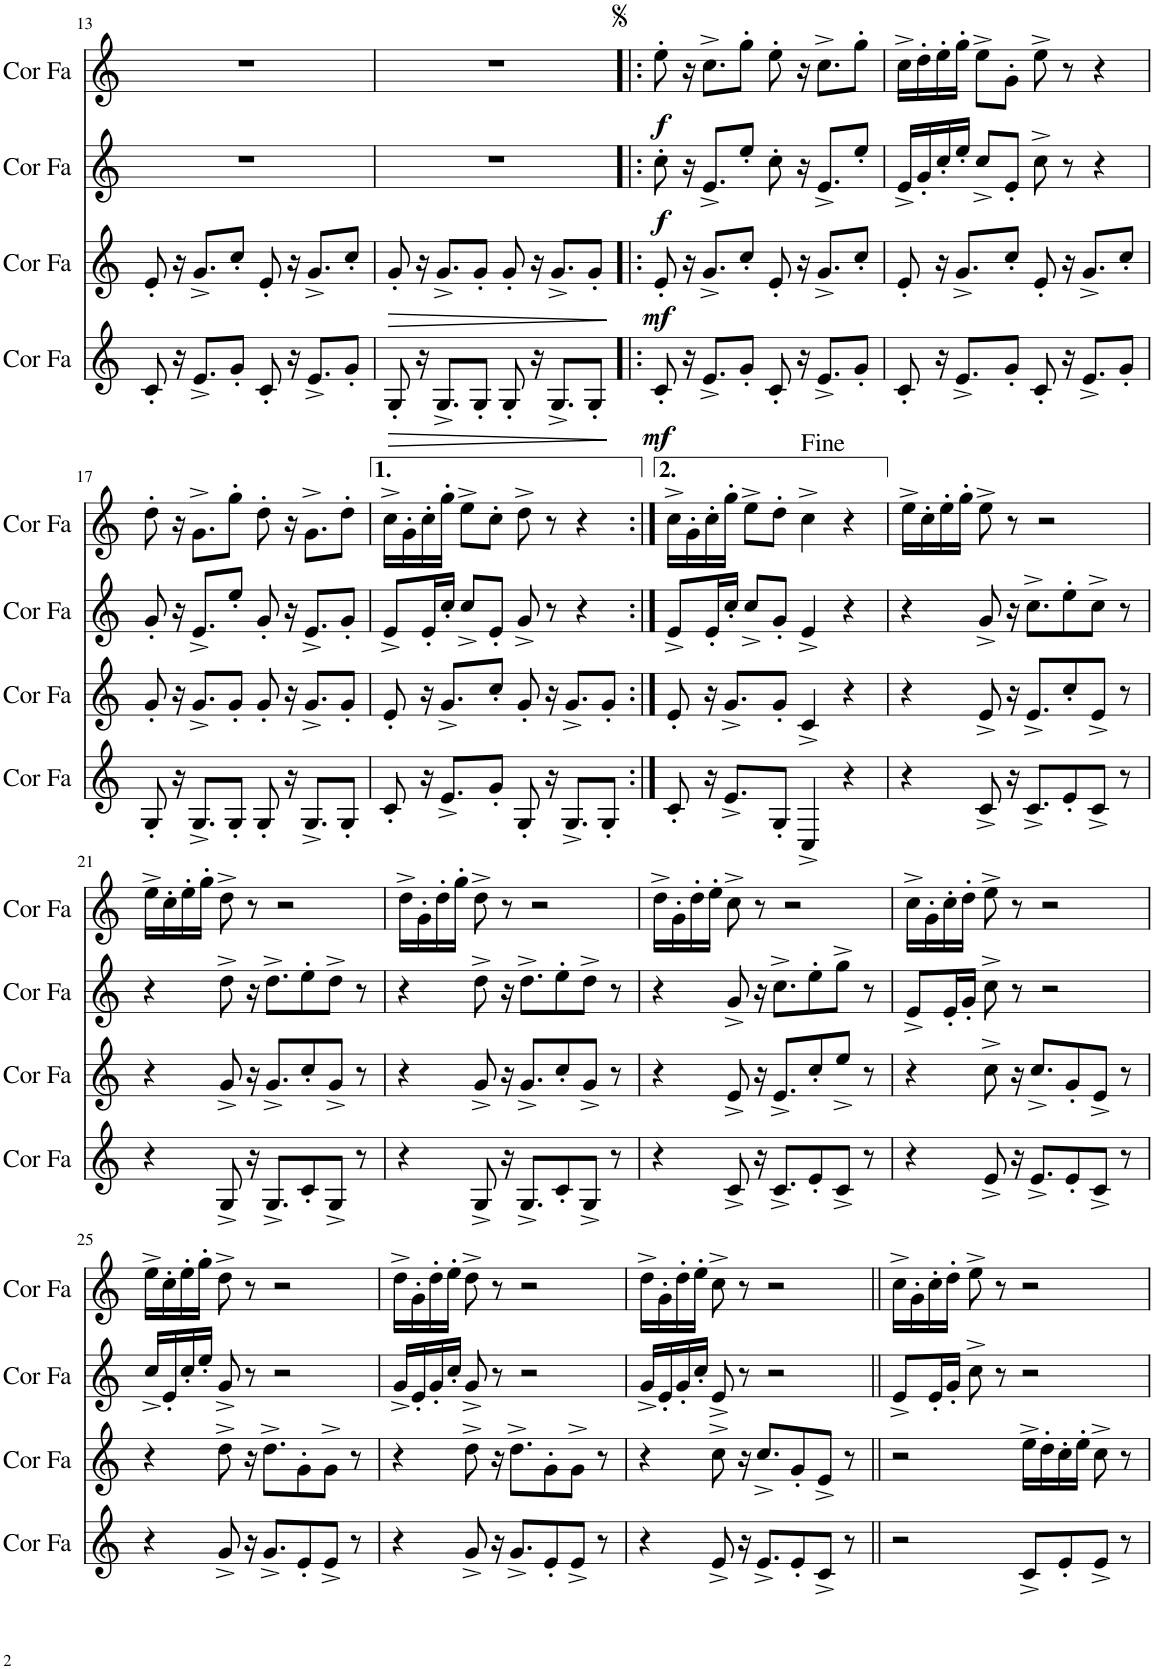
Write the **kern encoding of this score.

**kern	**dynam	**kern	**dynam	**kern	**dynam	**kern	**dynam
*part4	*part4	*part3	*part3	*part2	*part2	*part1	*part1
*staff4	*staff4	*staff3	*staff3	*staff2	*staff2	*staff1	*staff1
*I"Cor en Fa	*	*I"Cor en Fa	*	*I"Cor en Fa	*	*I"Cor en Fa	*
*I'Cor Fa	*	*I'Cor Fa	*	*I'Cor Fa	*	*I'Cor Fa	*
!!LO:PB:g=z
*clefG2	*	*clefG2	*	*clefG2	*	*clefG2	*
*Trd4c7	*	*Trd4c7	*	*Trd4c7	*	*Trd4c7	*
*k[]	*	*k[]	*	*k[]	*	*k[]	*
*M4/4	*	*M4/4	*	*M4/4	*	*M4/4	*
=13	=13	=13	=13	=13	=13	=13	=13
8c'/	.	8e'/	.	1r	.	1r	.
16r	.	16r	.	.	.	.	.
8.e^/L	.	8.g^/L	.	.	.	.	.
8g'/J	.	8cc'/J	.	.	.	.	.
8c'/	.	8e'/	.	.	.	.	.
16r	.	16r	.	.	.	.	.
8.e^/L	.	8.g^/L	.	.	.	.	.
8g'/J	.	8cc'/J	.	.	.	.	.
=14	=14	=14	=14	=14	=14	=14	=14
!	!LO:HP:b	!	!LO:HP:b	!	!	!	!
8G'/	>	8g'/	>	1r	.	1r	.
16r	.	16r	.	.	.	.	.
8.G^/L	.	8.g^/L	.	.	.	.	.
8G'/J	.	8g'/J	.	.	.	.	.
8G'/	.	8g'/	.	.	.	.	.
16r	.	16r	.	.	.	.	.
8.G^/L	.	8.g^/L	.	.	.	.	.
8G'/J	.	8g'/J	.	.	.	.	.
.	]	.	]	.	.	.	.
=15!|:	=15!|:	=15!|:	=15!|:	=15!|:	=15!|:	=15!|:	=15!|:
!	!LO:DY:b	!	!LO:DY:b	!	!LO:DY:b	!	!LO:DY:b
8c'/	mf	8e'/	mf	8cc'\	f	8ee'\	f
16r	.	16r	.	16r	.	16r	.
8.e^/L	.	8.g^/L	.	8.e^/L	.	8.cc^\L	.
8g'/J	.	8cc'/J	.	8ee'/J	.	8gg'\J	.
8c'/	.	8e'/	.	8cc'\	.	8ee'\	.
16r	.	16r	.	16r	.	16r	.
8.e^/L	.	8.g^/L	.	8.e^/L	.	8.cc^\L	.
8g'/J	.	8cc'/J	.	8ee'/J	.	8gg'\J	.
=16	=16	=16	=16	=16	=16	=16	=16
8c'/	.	8e'/	.	16e^/LL	.	16cc^\LL	.
.	.	.	.	16g'/	.	16dd'\	.
16r	.	16r	.	16cc'/	.	16ee'\	.
8.e^/L	.	8.g^/L	.	16ee'/JJ	.	16gg'\JJ	.
.	.	.	.	8cc^/L	.	8ee^\L	.
8g'/J	.	8cc'/J	.	8e'/J	.	8g'\J	.
8c'/	.	8e'/	.	8cc^\	.	8ee^\	.
16r	.	16r	.	8r	.	8r	.
8.e^/L	.	8.g^/L	.	.	.	.	.
.	.	.	.	4r	.	4r	.
8g'/J	.	8cc'/J	.	.	.	.	.
!!LO:LB:g=z
=17	=17	=17	=17	=17	=17	=17	=17
8G'/	.	8g'/	.	8g'/	.	8dd'\	.
16r	.	16r	.	16r	.	16r	.
8.G^/L	.	8.g^/L	.	8.e^/L	.	8.g^\L	.
8G'/J	.	8g'/J	.	8ee'/J	.	8gg'\J	.
8G'/	.	8g'/	.	8g'/	.	8dd'\	.
16r	.	16r	.	16r	.	16r	.
8.G^/L	.	8.g^/L	.	8.e^/L	.	8.g^\L	.
8G'/J	.	8g'/J	.	8g'/J	.	8dd'\J	.
=18	=18	=18	=18	=18	=18	=18	=18
8c'/	.	8e'/	.	8e^/L	.	16cc^\LL	.
.	.	.	.	.	.	16g'\	.
16r	.	16r	.	16e'/L	.	16cc'\	.
8.e^/L	.	8.g^/L	.	16cc'/JJ	.	16gg'\JJ	.
.	.	.	.	8cc^/L	.	8ee^\L	.
8g'/J	.	8cc'/J	.	8e'/J	.	8cc'\J	.
8G'/	.	8g'/	.	8g^/	.	8dd^\	.
16r	.	16r	.	8r	.	8r	.
8.G^/L	.	8.g^/L	.	.	.	.	.
.	.	.	.	4r	.	4r	.
8G'/J	.	8g'/J	.	.	.	.	.
=19:|!	=19:|!	=19:|!	=19:|!	=19:|!	=19:|!	=19:|!	=19:|!
8c'/	.	8e'/	.	8e^/L	.	16cc^\LL	.
.	.	.	.	.	.	16g'\	.
16r	.	16r	.	16e'/L	.	16cc'\	.
8.e^/L	.	8.g^/L	.	16cc'/JJ	.	16gg'\JJ	.
.	.	.	.	8cc^/L	.	8ee^\L	.
8G'/J	.	8g'/J	.	8g'/J	.	8dd'\J	.
4C^/	.	4c^/	.	4e^/	.	4cc^\	.
4r	.	4r	.	4r	.	4r	.
=20	=20	=20	=20	=20	=20	=20	=20
4r	.	4r	.	4r	.	16ee^\LL	.
.	.	.	.	.	.	16cc'\	.
.	.	.	.	.	.	16ee'\	.
.	.	.	.	.	.	16gg'\JJ	.
8c^/	.	8e^/	.	8g^/	.	8ee^\	.
16r	.	16r	.	16r	.	8r	.
8.c^/L	.	8.e^/L	.	8.cc^\L	.	.	.
.	.	.	.	.	.	2r	.
8e'/	.	8cc'/	.	8ee'\	.	.	.
8c^/J	.	8e^/J	.	8cc^\J	.	.	.
8r	.	8r	.	8r	.	.	.
!!LO:LB:g=z
=21	=21	=21	=21	=21	=21	=21	=21
4r	.	4r	.	4r	.	16ee^\LL	.
.	.	.	.	.	.	16cc'\	.
.	.	.	.	.	.	16ee'\	.
.	.	.	.	.	.	16gg'\JJ	.
8G^/	.	8g^/	.	8dd^\	.	8dd^\	.
16r	.	16r	.	16r	.	8r	.
8.G^/L	.	8.g^/L	.	8.dd^\L	.	.	.
.	.	.	.	.	.	2r	.
8c'/	.	8cc'/	.	8ee'\	.	.	.
8G^/J	.	8g^/J	.	8dd^\J	.	.	.
8r	.	8r	.	8r	.	.	.
=22	=22	=22	=22	=22	=22	=22	=22
4r	.	4r	.	4r	.	16dd^\LL	.
.	.	.	.	.	.	16g'\	.
.	.	.	.	.	.	16dd'\	.
.	.	.	.	.	.	16gg'\JJ	.
8G^/	.	8g^/	.	8dd^\	.	8dd^\	.
16r	.	16r	.	16r	.	8r	.
8.G^/L	.	8.g^/L	.	8.dd^\L	.	.	.
.	.	.	.	.	.	2r	.
8c'/	.	8cc'/	.	8ee'\	.	.	.
8G^/J	.	8g^/J	.	8dd^\J	.	.	.
8r	.	8r	.	8r	.	.	.
=23	=23	=23	=23	=23	=23	=23	=23
4r	.	4r	.	4r	.	16dd^\LL	.
.	.	.	.	.	.	16g'\	.
.	.	.	.	.	.	16dd'\	.
.	.	.	.	.	.	16ee'\JJ	.
8c^/	.	8e^/	.	8g^/	.	8cc^\	.
16r	.	16r	.	16r	.	8r	.
8.c^/L	.	8.e^/L	.	8.cc^\L	.	.	.
.	.	.	.	.	.	2r	.
8e'/	.	8cc'/	.	8ee'\	.	.	.
8c^/J	.	8ee^/J	.	8gg^\J	.	.	.
8r	.	8r	.	8r	.	.	.
=24	=24	=24	=24	=24	=24	=24	=24
4r	.	4r	.	8e^/L	.	16cc^\LL	.
.	.	.	.	.	.	16g'\	.
.	.	.	.	16e'/L	.	16cc'\	.
.	.	.	.	16g'/JJ	.	16dd'\JJ	.
8e^/	.	8cc^\	.	8cc^\	.	8ee^\	.
16r	.	16r	.	8r	.	8r	.
8.e^/L	.	8.cc^/L	.	.	.	.	.
.	.	.	.	2r	.	2r	.
8e'/	.	8g'/	.	.	.	.	.
8c^/J	.	8e^/J	.	.	.	.	.
8r	.	8r	.	.	.	.	.
!!LO:LB:g=z
=25	=25	=25	=25	=25	=25	=25	=25
4r	.	4r	.	16cc^/LL	.	16ee^\LL	.
.	.	.	.	16e'/	.	16cc'\	.
.	.	.	.	16cc'/	.	16ee'\	.
.	.	.	.	16ee'/JJ	.	16gg'\JJ	.
8g^/	.	8dd^\	.	8g^/	.	8dd^\	.
16r	.	16r	.	8r	.	8r	.
8.g^/L	.	8.dd^\L	.	.	.	.	.
.	.	.	.	2r	.	2r	.
8e'/	.	8g'\	.	.	.	.	.
8e^/J	.	8g^\J	.	.	.	.	.
8r	.	8r	.	.	.	.	.
=26	=26	=26	=26	=26	=26	=26	=26
4r	.	4r	.	16g^/LL	.	16dd^\LL	.
.	.	.	.	16e'/	.	16g'\	.
.	.	.	.	16g'/	.	16dd'\	.
.	.	.	.	16cc'/JJ	.	16ee'\JJ	.
8g^/	.	8dd^\	.	8g^/	.	8dd^\	.
16r	.	16r	.	8r	.	8r	.
8.g^/L	.	8.dd^\L	.	.	.	.	.
.	.	.	.	2r	.	2r	.
8e'/	.	8g'\	.	.	.	.	.
8e^/J	.	8g^\J	.	.	.	.	.
8r	.	8r	.	.	.	.	.
=27	=27	=27	=27	=27	=27	=27	=27
4r	.	4r	.	16g^/LL	.	16dd^\LL	.
.	.	.	.	16e'/	.	16g'\	.
.	.	.	.	16g'/	.	16dd'\	.
.	.	.	.	16cc'/JJ	.	16ee'\JJ	.
8e^/	.	8cc^\	.	8e^/	.	8cc^\	.
16r	.	16r	.	8r	.	8r	.
8.e^/L	.	8.cc^/L	.	.	.	.	.
.	.	.	.	2r	.	2r	.
8e'/	.	8g'/	.	.	.	.	.
8c^/J	.	8e^/J	.	.	.	.	.
8r	.	8r	.	.	.	.	.
=28||	=28||	=28||	=28||	=28||	=28||	=28||	=28||
2r	.	2r	.	8e^/L	.	16cc^\LL	.
.	.	.	.	.	.	16g'\	.
.	.	.	.	16e'/L	.	16cc'\	.
.	.	.	.	16g'/JJ	.	16dd'\JJ	.
.	.	.	.	8cc^\	.	8ee^\	.
.	.	.	.	8r	.	8r	.
8c^/L	.	16ee^\LL	.	2r	.	2r	.
.	.	16dd'\	.	.	.	.	.
8e'/	.	16cc'\	.	.	.	.	.
.	.	16ee'\JJ	.	.	.	.	.
8e^/J	.	8cc^\	.	.	.	.	.
8r	.	8r	.	.	.	.	.
=	=	=	=	=	=	=	=
*-	*-	*-	*-	*-	*-	*-	*-
